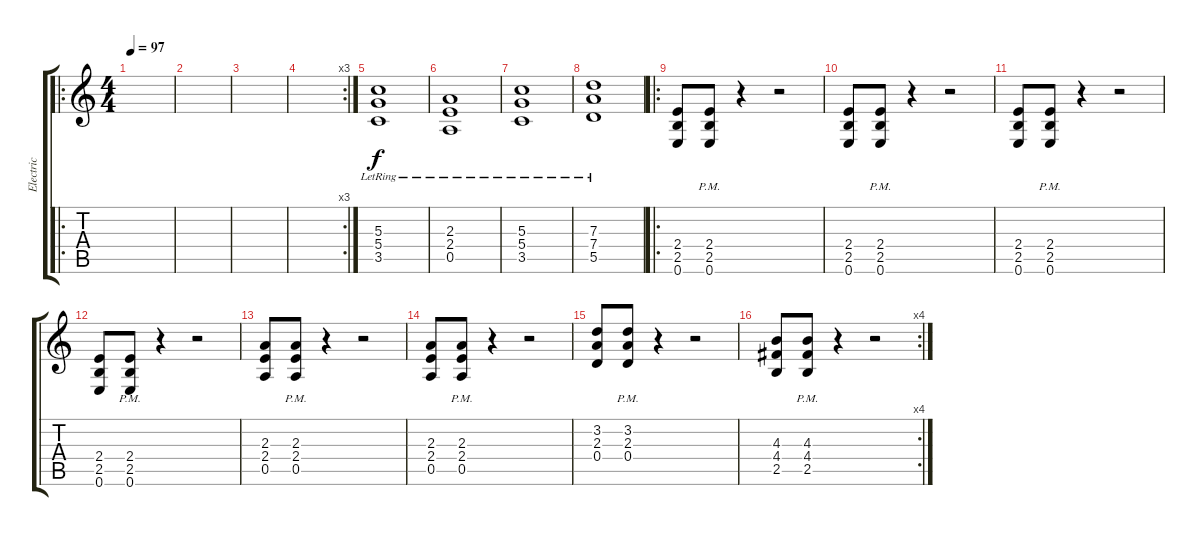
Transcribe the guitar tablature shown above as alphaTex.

\track ("Electric" "Electric") {instrument distortionguitar}
\staff {score tabs}
\tuning (E4 B3 G3 D3 A2 E2) {hide}
\ro
\ts (4 4)
\tempo 97
\clef g2
\ks c
|
|
|
\rc 3
|
(5.3{lr} 5.4 3.5).1 |
(2.3{lr} 2.4 0.5).1 |
(5.3{lr} 5.4 3.5).1 |
(7.3{lr} 7.4 5.5).1 |
\ro
(2.4 2.5 0.6).8 (2.4 2.5 0.6{pm}).8 r.4 r.2 |
(2.4 2.5 0.6).8 (2.4 2.5 0.6{pm}).8 r.4 r.2 |
(2.4 2.5 0.6).8 (2.4 2.5 0.6{pm}).8 r.4 r.2 |
(2.4 2.5 0.6).8 (2.4 2.5 0.6{pm}).8 r.4 r.2 |
(2.3 2.4 0.5).8 (2.3 2.4 0.5{pm}).8 r.4 r.2 |
(2.3 2.4 0.5).8 (2.3 2.4 0.5{pm}).8 r.4 r.2 |
(3.2 2.3 0.4).8 (3.2 2.3 0.4{pm}).8 r.4 r.2 |
\rc 4
(4.3 4.4 2.5).8 (4.3 4.4 2.5{pm}).8 r.4 r.2
